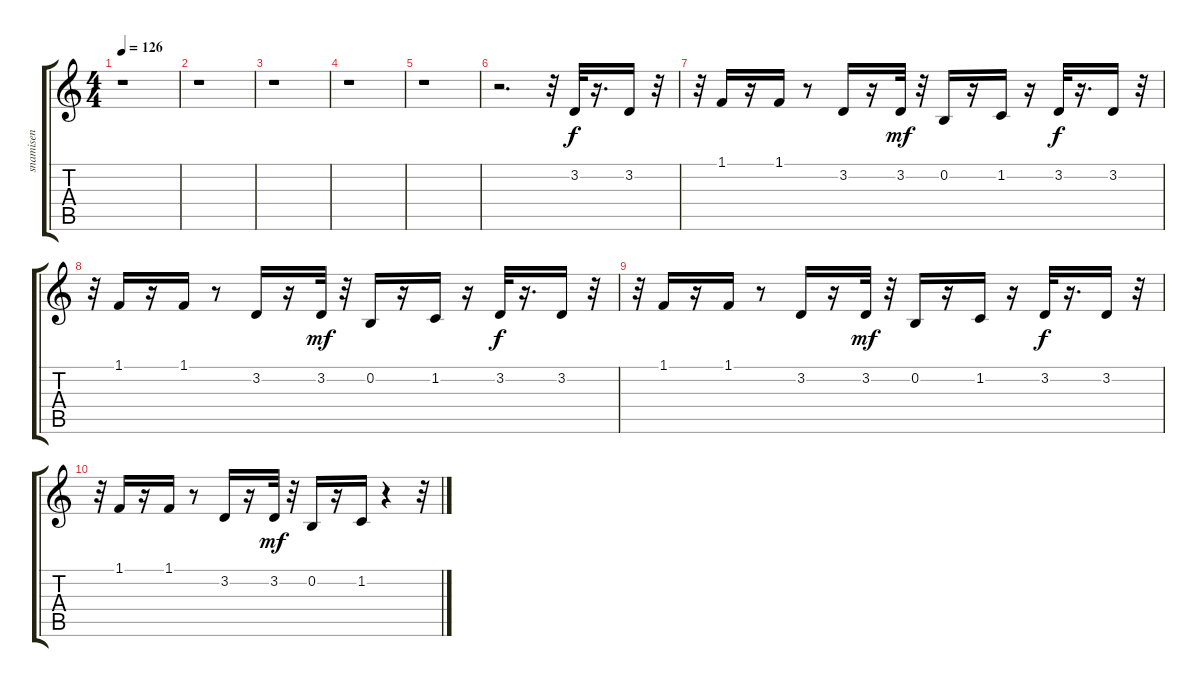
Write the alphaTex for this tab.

\track ("snamisen" "snamisen") {instrument shamisen}
\staff {score tabs}
\tuning (E4 B3 G3 D3 A2 E2) {hide}
\ts (4 4)
\tempo 126
\clef g2
\ks c
r.1{dy f} |
r.1 |
r.1 |
r.1 |
r.1 |
r.2{d} r.32 3.2.32 r.16{d} 3.2.16 r.32 |
r.32 1.1.16 r.16 1.1.16 r.8 3.2.16 r.16 3.2.32{dy mf} r.32 0.2.16 r.16 1.2.16 r.16 3.2.32{dy f} r.16{d} 3.2.16 r.32 |
r.32 1.1.16 r.16 1.1.16 r.8 3.2.16 r.16 3.2.32{dy mf} r.32 0.2.16 r.16 1.2.16 r.16 3.2.32{dy f} r.16{d} 3.2.16 r.32 |
r.32 1.1.16 r.16 1.1.16 r.8 3.2.16 r.16 3.2.32{dy mf} r.32 0.2.16 r.16 1.2.16 r.16 3.2.32{dy f} r.16{d} 3.2.16 r.32 |
r.32 1.1.16 r.16 1.1.16 r.8 3.2.16 r.16 3.2.32{dy mf} r.32 0.2.16 r.16 1.2.16 r.4 r.32
